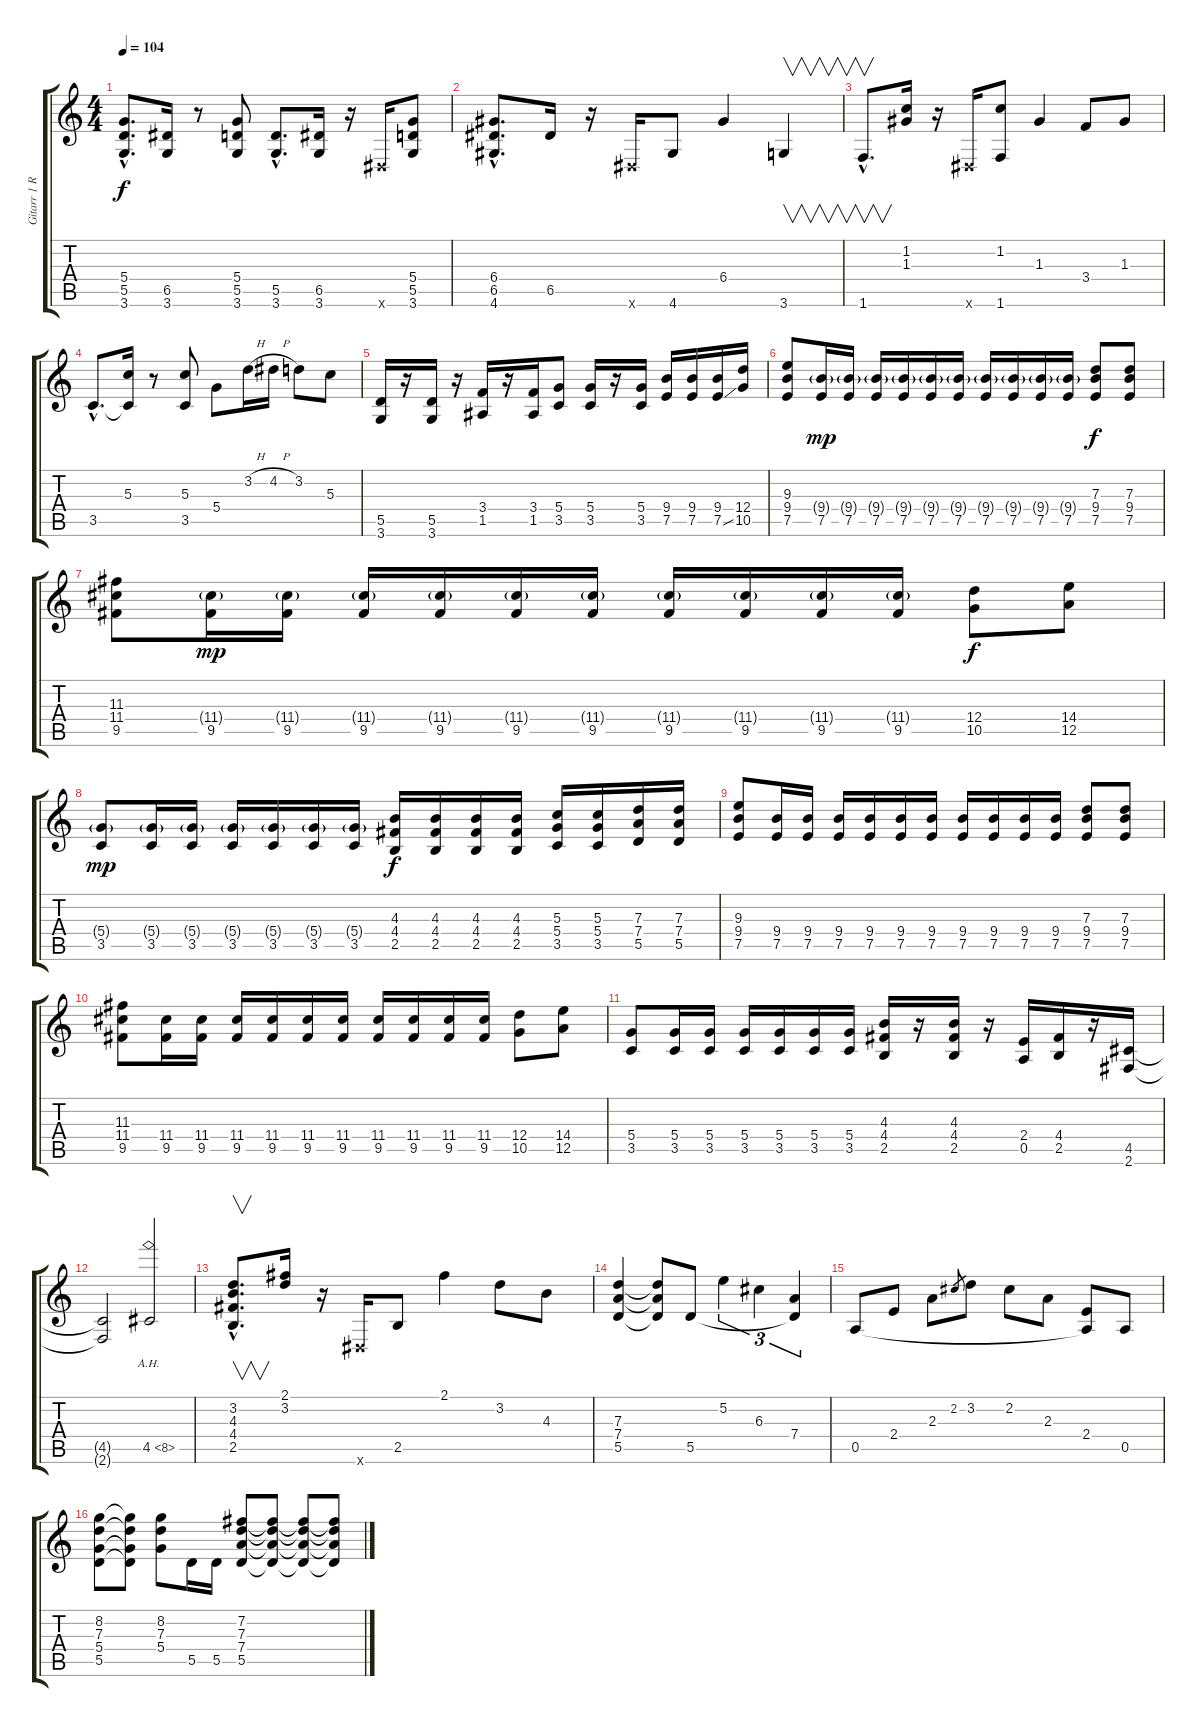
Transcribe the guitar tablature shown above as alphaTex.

\track ("Gitarr 1 Rytm" "Gitarr 1 R") {instrument distortionguitar}
\staff {score tabs}
\tuning (E4 B3 G3 D3 A2 E2) {hide}
\ts (4 4)
\tempo 104
\clef g2
\ks c
(5.4{hac} 5.5{hac} 3.6{hac}).8{d dy f} (6.5 3.6).16 r.8 (5.4 5.5 3.6).8 (5.5{hac} 3.6{hac}).8{d} (6.5 3.6).16 r.16 -1.6{x}.16 (5.4 5.5 3.6).8 |
(6.4{hac} 6.5{hac} 4.6{hac}).8{d} 6.5.16 r.16 -1.6{x}.16 4.6.8 6.4.4 3.6.4{v} |
1.6{hac}.8{v d} (1.2 1.3).16 r.16 -1.6{x}.16 (1.2 1.6).8 1.3.4 3.4.8 1.3.8 |
3.5{hac}.8{d} (5.3 3.5{t}).16 r.8 (5.3 3.5).8 5.4.8 3.2{h}.16 4.2{h}.16 3.2.8 5.3.8 |
(5.5 3.6).16 r.16 (5.5 3.6).16 r.16 (3.4 1.5).16 r.16 (3.4 1.5).16 (5.4 3.5).8 (5.4 3.5).16 r.16 (5.4 3.5).16 (9.4 7.5).16 (9.4 7.5).16 (9.4 7.5{ss}).16 (12.4 10.5).16 |
(9.3 9.4 7.5).8 (9.4{g} 7.5).16{dy mp} (9.4{g} 7.5).16 (9.4{g} 7.5).16 (9.4{g} 7.5).16 (9.4{g} 7.5).16 (9.4{g} 7.5).16 (9.4{g} 7.5).16 (9.4{g} 7.5).16 (9.4{g} 7.5).16 (9.4{g} 7.5).16 (7.3 9.4 7.5).8{dy f} (7.3 9.4 7.5).8 |
(11.3 11.4 9.5).8 (11.4{g} 9.5).16{dy mp} (11.4{g} 9.5).16 (11.4{g} 9.5).16 (11.4{g} 9.5).16 (11.4{g} 9.5).16 (11.4{g} 9.5).16 (11.4{g} 9.5).16 (11.4{g} 9.5).16 (11.4{g} 9.5).16 (11.4{g} 9.5).16 (12.4 10.5).8{dy f} (14.4 12.5).8 |
(5.4{g} 3.5).8{dy mp} (5.4{g} 3.5).16 (5.4{g} 3.5).16 (5.4{g} 3.5).16 (5.4{g} 3.5).16 (5.4{g} 3.5).16 (5.4{g} 3.5).16 (4.3 4.4 2.5).16{dy f} (4.3 4.4 2.5).16 (4.3 4.4 2.5).16 (4.3 4.4 2.5).16 (5.3 5.4 3.5).16 (5.3 5.4 3.5).16 (7.3 7.4 5.5).16 (7.3 7.4 5.5).16 |
(9.3 9.4 7.5).8 (9.4 7.5).16 (9.4 7.5).16 (9.4 7.5).16 (9.4 7.5).16 (9.4 7.5).16 (9.4 7.5).16 (9.4 7.5).16 (9.4 7.5).16 (9.4 7.5).16 (9.4 7.5).16 (7.3 9.4 7.5).8 (7.3 9.4 7.5).8 |
(11.3 11.4 9.5).8 (11.4 9.5).16 (11.4 9.5).16 (11.4 9.5).16 (11.4 9.5).16 (11.4 9.5).16 (11.4 9.5).16 (11.4 9.5).16 (11.4 9.5).16 (11.4 9.5).16 (11.4 9.5).16 (12.4 10.5).8 (14.4 12.5).8 |
(5.4 3.5).8 (5.4 3.5).16 (5.4 3.5).16 (5.4 3.5).16 (5.4 3.5).16 (5.4 3.5).16 (5.4 3.5).16 (4.3 4.4 2.5).16 r.16 (4.3 4.4 2.5).16 r.16 (2.4 0.5).16 (4.4 2.5).16 r.16 (4.5 2.6).16 |
(4.5{t} 2.6{t}).2 4.5{ah 4}.2 |
(3.2{hac} 4.3{hac} 4.4{hac} 2.5{hac}).8{v d} (2.1 3.2).16 r.16 -1.6{x}.16 2.5.8 2.1.4 3.2.8 4.3.8 |
(7.3 7.4 5.5).4 (7.3{t} 7.4{t} 5.5{t}).8 5.5.8 5.2.4{tu (3 2)} 6.3.4{tu (3 2)} (7.4 5.5{t}).4{tu (3 2)} |
0.5.8 2.4.8 2.3.8 2.2.8{gr} 3.2.8 2.2.8 2.3.8 (2.4 0.5{t}).8 0.5.8 |
(8.2 7.3 5.4 5.5).8 (8.2{t} 7.3{t} 5.4{t} 5.5{t}).8 (8.2 7.3 5.4).8 5.5.16 5.5.16 (7.2 7.3 7.4 5.5).8 (7.2{t} 7.3{t} 7.4{t} 5.5{t}).8 (7.2{t} 7.3{t} 7.4{t} 5.5{t}).8 (7.2{t} 7.3{t} 7.4{t} 5.5{t}).8
